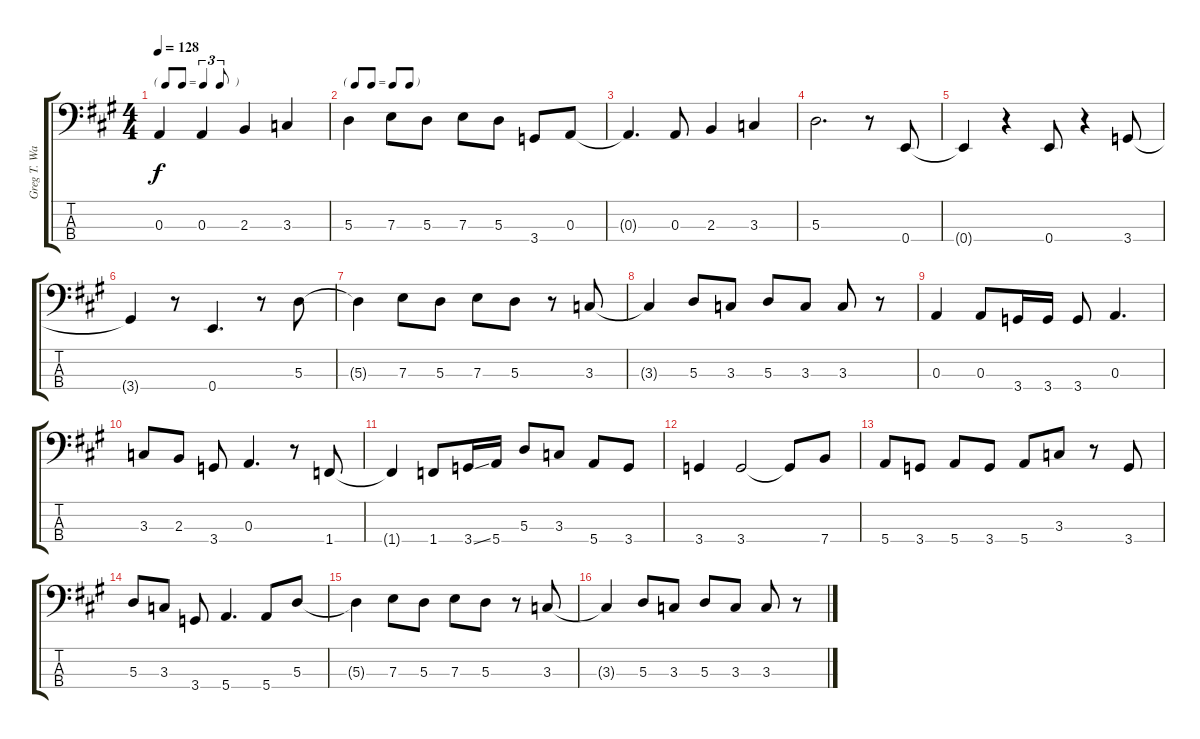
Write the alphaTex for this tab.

\track ("Greg T. Walker Bass" "Greg T. Wa") {instrument electricbassfinger}
\staff {score tabs}
\tuning (G2 D2 A1 E1) {hide}
\ts (4 4)
\tf triplet8th
\tempo 128
\clef f4
\ks a
0.3{t}.4{dy f} 0.3.4 2.3.4 3.3.4 |
\tf none
5.3.4 7.3.8 5.3.8 7.3.8 5.3.8 3.4.8 0.3.8 |
0.3{t}.4{d} 0.3.8 2.3.4 3.3.4 |
5.3.2{d} r.8 0.4.8 |
0.4{t}.4 r.4 0.4.8 r.4 3.4.8 |
3.4{t}.4 r.8 0.4.4{d} r.8 5.3.8 |
5.3{t}.4 7.3.8 5.3.8 7.3.8 5.3.8 r.8 3.3.8 |
3.3{t}.4 5.3.8 3.3.8 5.3.8 3.3.8 3.3.8 r.8 |
0.3.4 0.3.8 3.4.16 3.4.16 3.4.8 0.3.4{d} |
3.3.8 2.3.8 3.4.8 0.3.4{d} r.8 1.4.8 |
1.4{t}.4 1.4.8 3.4{ss}.16 5.4.16 5.3.8 3.3.8 5.4.8 3.4.8 |
3.4.4 3.4.2 3.4{t}.8 7.4.8 |
5.4.8 3.4.8 5.4.8 3.4.8 5.4.8 3.3.8 r.8 3.4.8 |
5.3.8 3.3.8 3.4.8 5.4.4{d} 5.4.8 5.3.8 |
5.3{t}.4 7.3.8 5.3.8 7.3.8 5.3.8 r.8 3.3.8 |
3.3{t}.4 5.3.8 3.3.8 5.3.8 3.3.8 3.3.8 r.8
